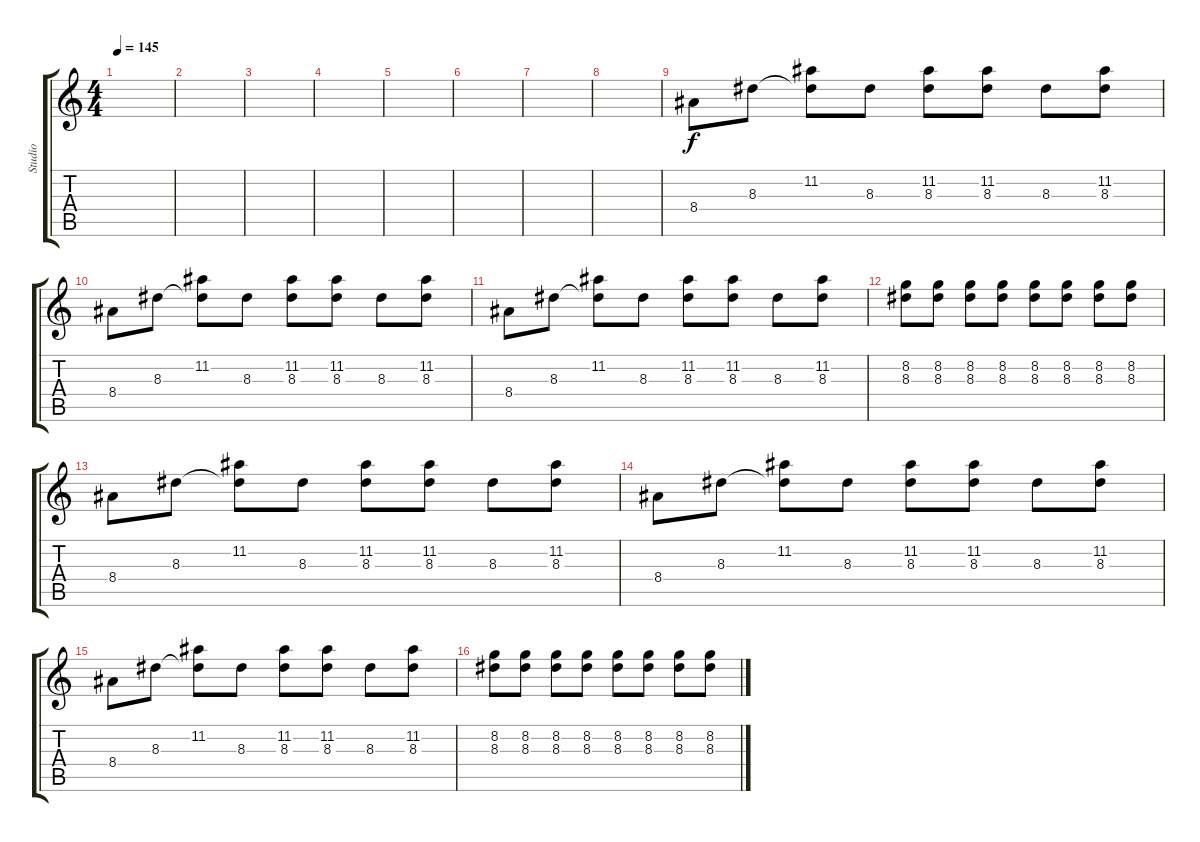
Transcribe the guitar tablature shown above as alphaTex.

\track ("Studio" "Studio") {instrument overdrivenguitar}
\staff {score tabs}
\tuning (E4 B3 G3 D3 A2 D2) {hide}
\ts (4 4)
\tempo 145
\clef g2
\ks c
|
|
|
|
|
|
|
|
8.4.8 8.3.8 (11.2 8.3{t}).8 8.3.8 (11.2 8.3).8 (11.2 8.3).8 8.3.8 (11.2 8.3).8 |
8.4.8 8.3.8 (11.2 8.3{t}).8 8.3.8 (11.2 8.3).8 (11.2 8.3).8 8.3.8 (11.2 8.3).8 |
8.4.8 8.3.8 (11.2 8.3{t}).8 8.3.8 (11.2 8.3).8 (11.2 8.3).8 8.3.8 (11.2 8.3).8 |
(8.2 8.3).8 (8.2 8.3).8 (8.2 8.3).8 (8.2 8.3).8 (8.2 8.3).8 (8.2 8.3).8 (8.2 8.3).8 (8.2 8.3).8 |
8.4.8 8.3.8 (11.2 8.3{t}).8 8.3.8 (11.2 8.3).8 (11.2 8.3).8 8.3.8 (11.2 8.3).8 |
8.4.8 8.3.8 (11.2 8.3{t}).8 8.3.8 (11.2 8.3).8 (11.2 8.3).8 8.3.8 (11.2 8.3).8 |
8.4.8 8.3.8 (11.2 8.3{t}).8 8.3.8 (11.2 8.3).8 (11.2 8.3).8 8.3.8 (11.2 8.3).8 |
(8.2 8.3).8 (8.2 8.3).8 (8.2 8.3).8 (8.2 8.3).8 (8.2 8.3).8 (8.2 8.3).8 (8.2 8.3).8 (8.2 8.3).8
